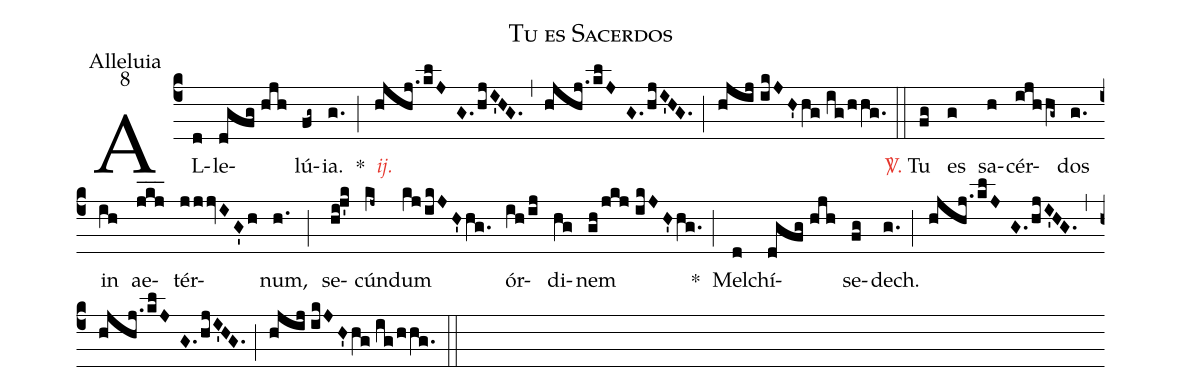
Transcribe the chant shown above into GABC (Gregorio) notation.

name:Tu es Sacerdos;
office-part:Alleluia;
mode:8;
%%
(c4) AL(d)le(dgfg//hjh)lú(fg~)ia.(g.) *(;)
<c><i>ij.</i></c>(hjhj./klJG.hjI'HG.) (,) (hjhj./klJG./hjI'HG.) (;)
(hjij//ikJH'hg//ig!/hhg.) (::)

<c><sp>V/</sp>.</c> Tu(fg) es(g) sa(h)cér(ijhhg~)dos(g.) in(ih) ae(jkj___)tér(jjjvIG'h)num,(h.) (;)
se(hi!j'k)cún(kj~)dum(kj/ikJH'hg.) ór(ih/ij)di(hg)nem(gh/jkj//ikJH'hg.) *(;)
Mel(d)chí(dgfg!//hjh)se(fg)dech.(g.) (;) (hjhj./klJG.hjI'HG.) (,) (hjhj./klJG.hjI'HG.) (;) (hjij//ikJH'hg//ig!/hhg.) (::)
